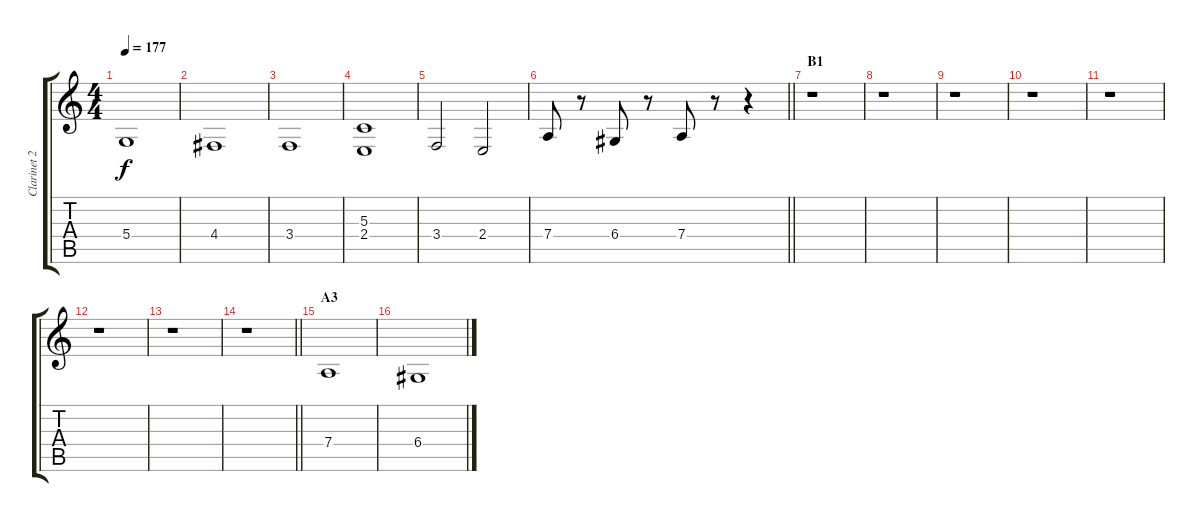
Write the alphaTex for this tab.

\track ("Clarinet 2" "Clarinet 2") {instrument clarinet}
\staff {score tabs}
\tuning (E4 B3 G3 D3 A2 E2) {hide}
\ts (4 4)
\tempo 177
\clef g2
\ks c
5.4.1{dy f} |
4.4.1 |
3.4.1 |
(5.3 2.4).1 |
3.4.2 2.4.2 |
\barLineRight lightlight
7.4.8 r.8 6.4.8 r.8 7.4.8 r.8 r.4 |
\section ("" "B1")
r.1 |
r.1 |
r.1 |
r.1 |
r.1 |
r.1 |
r.1 |
\barLineRight lightlight
r.1 |
\section ("" "A3")
7.4.1 |
6.4.1
